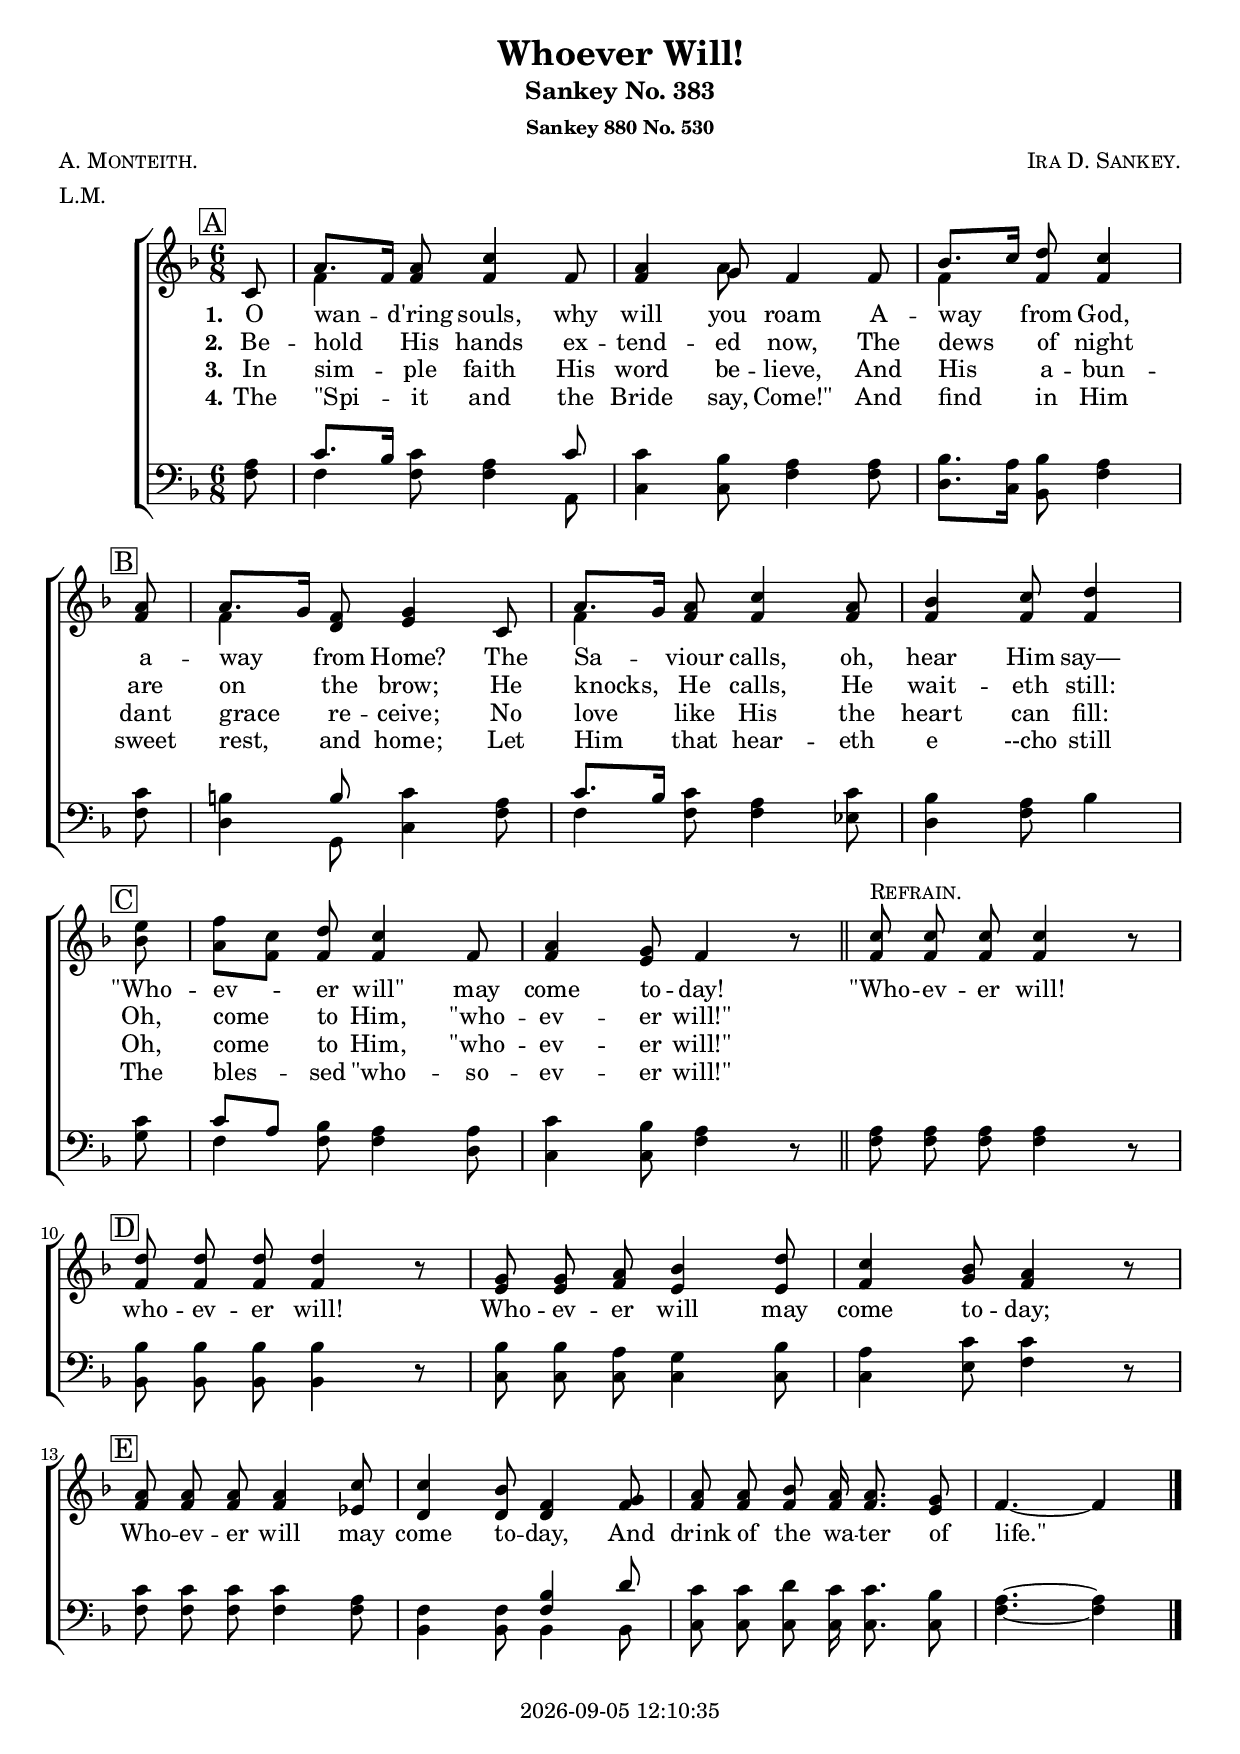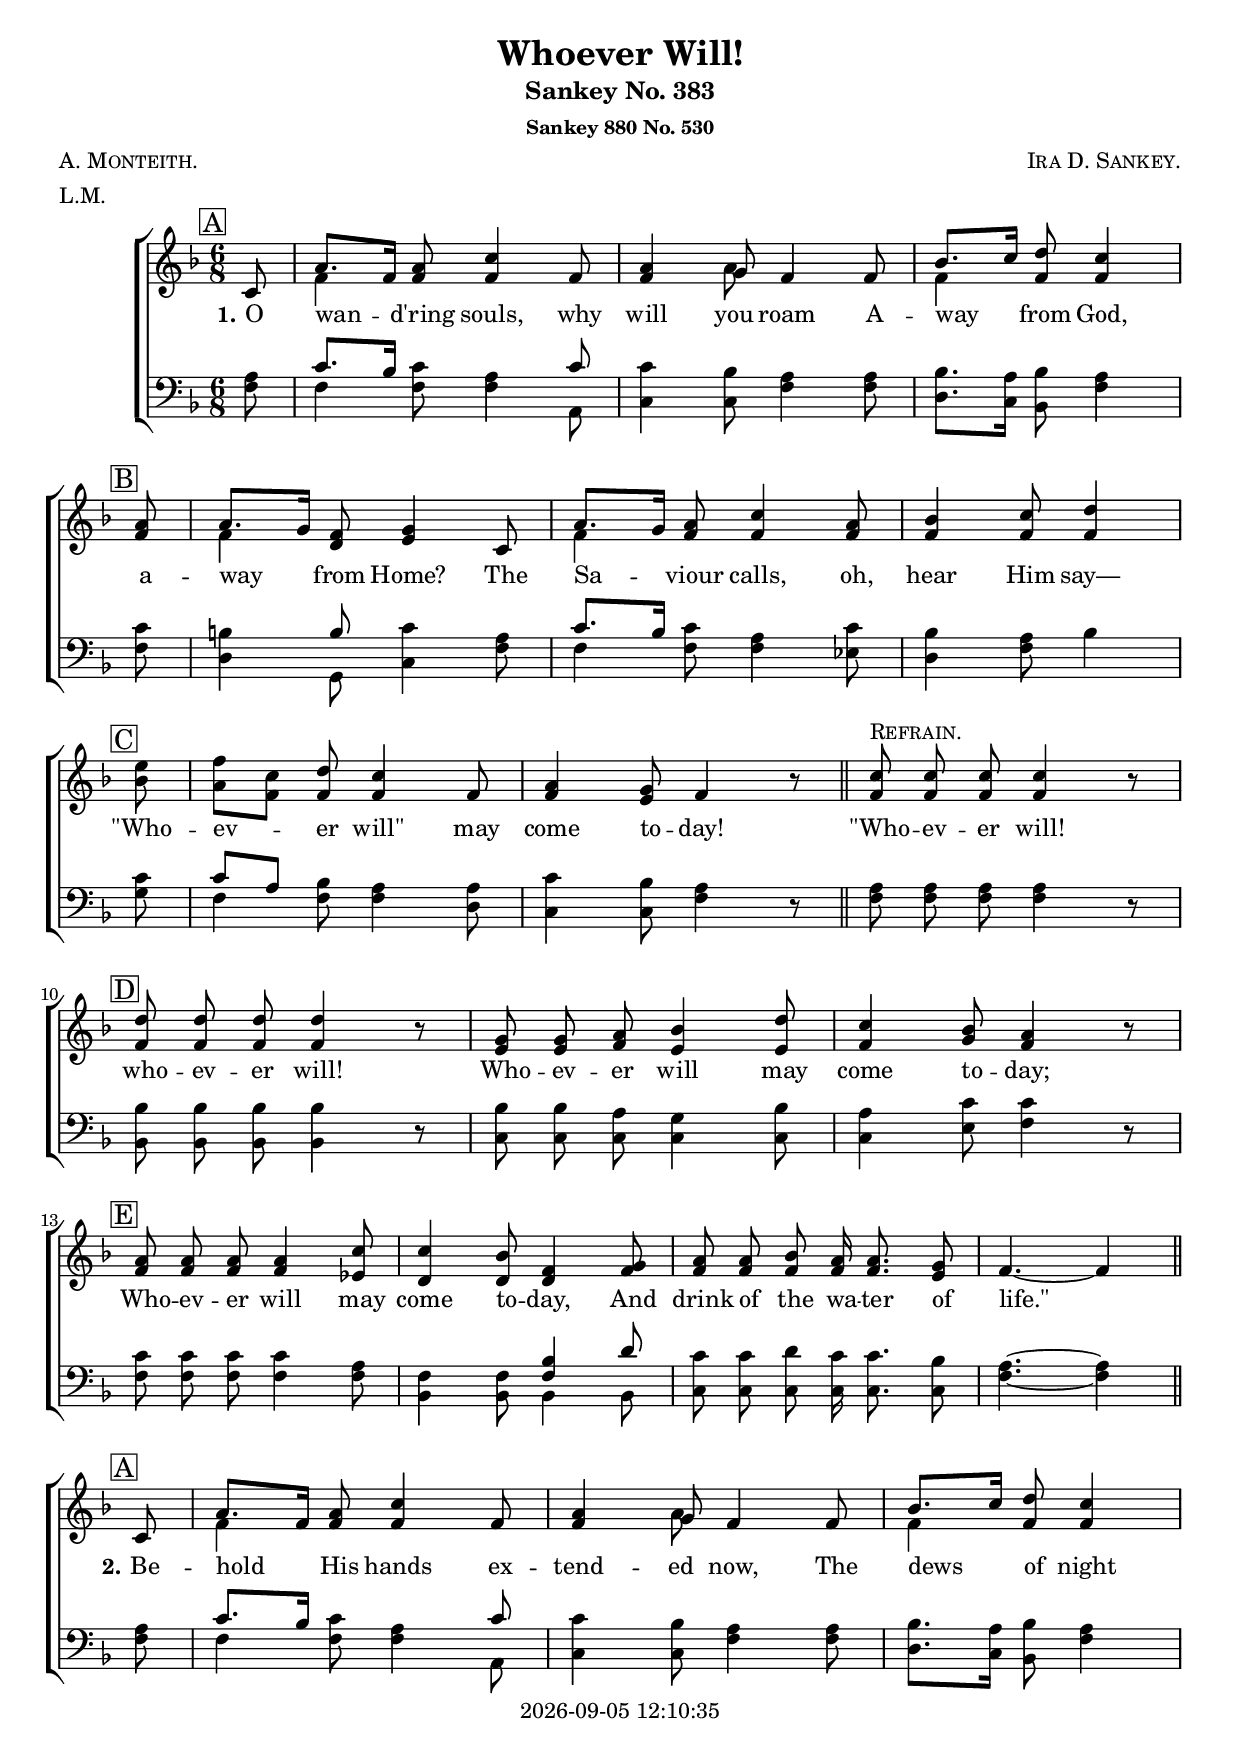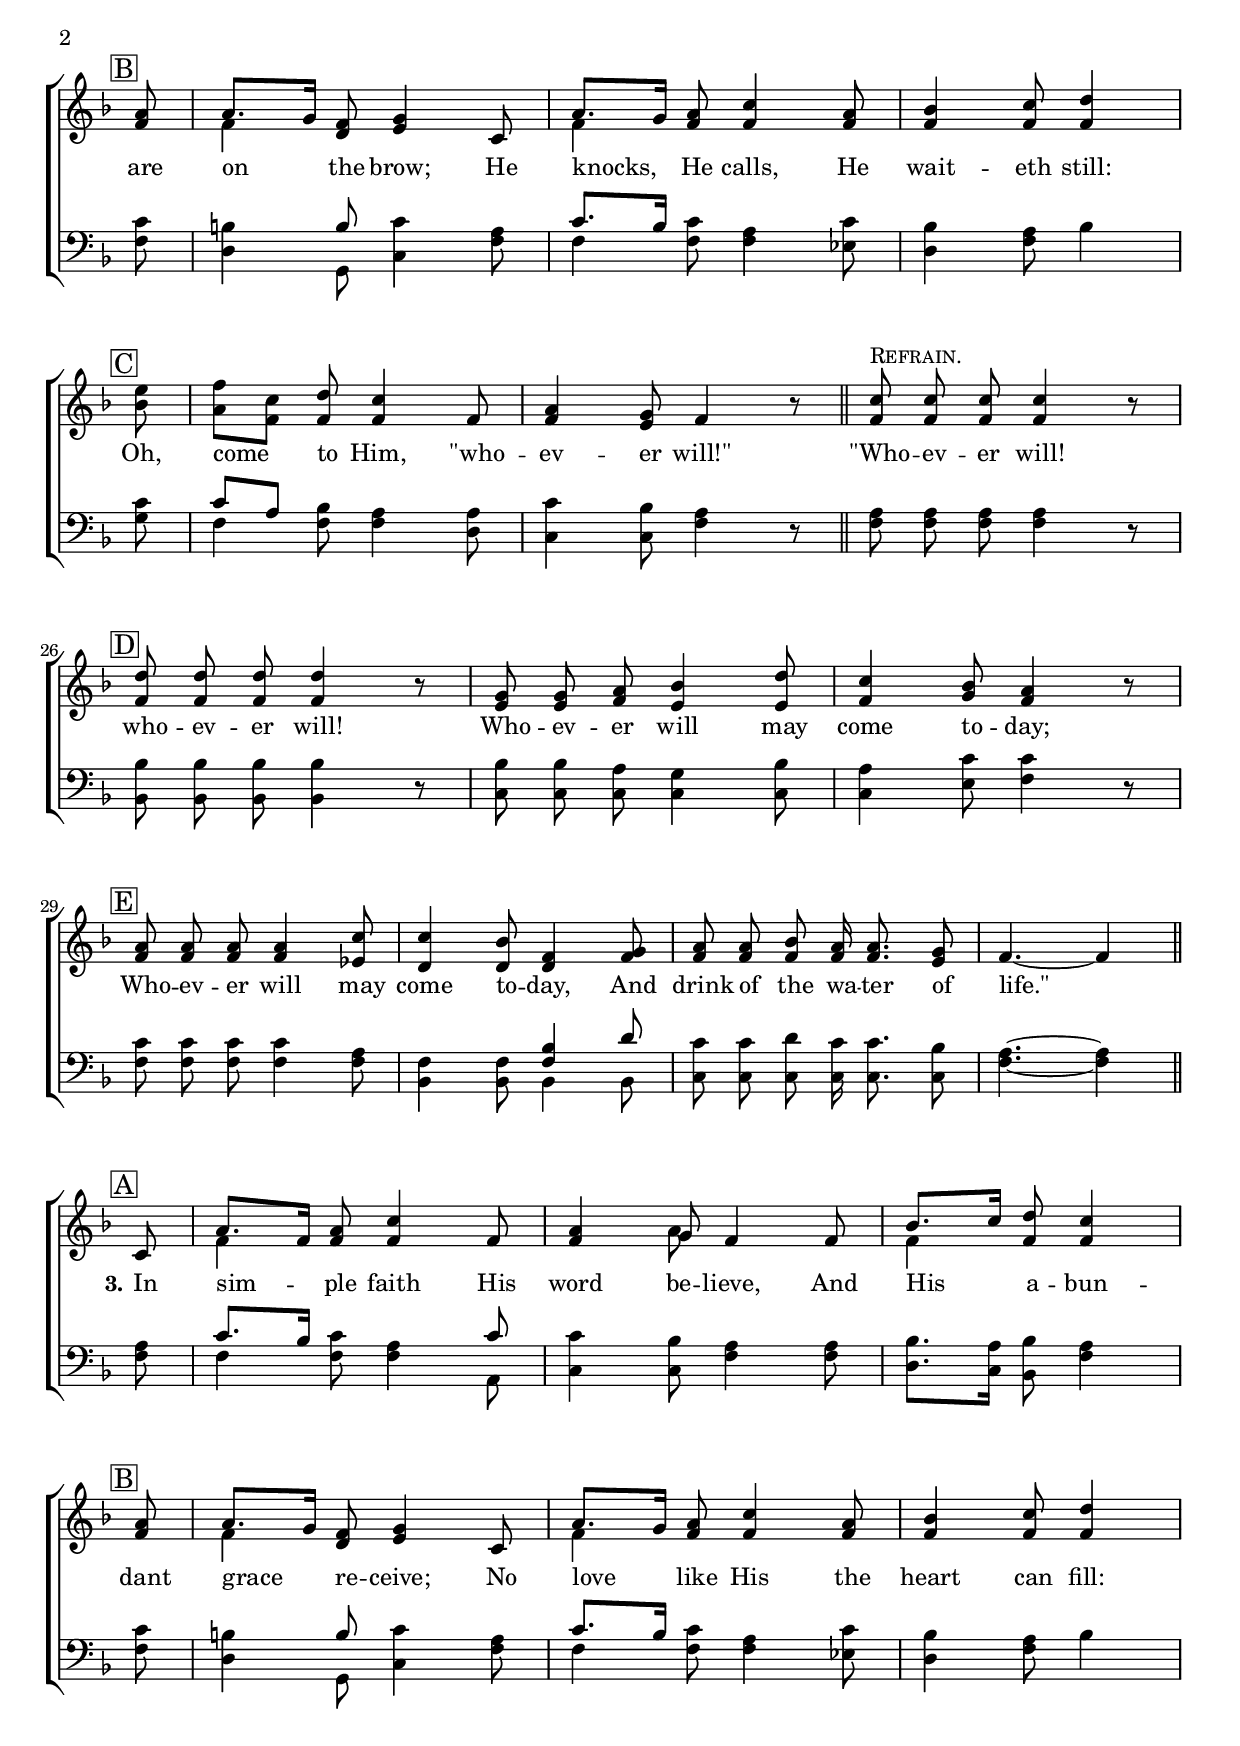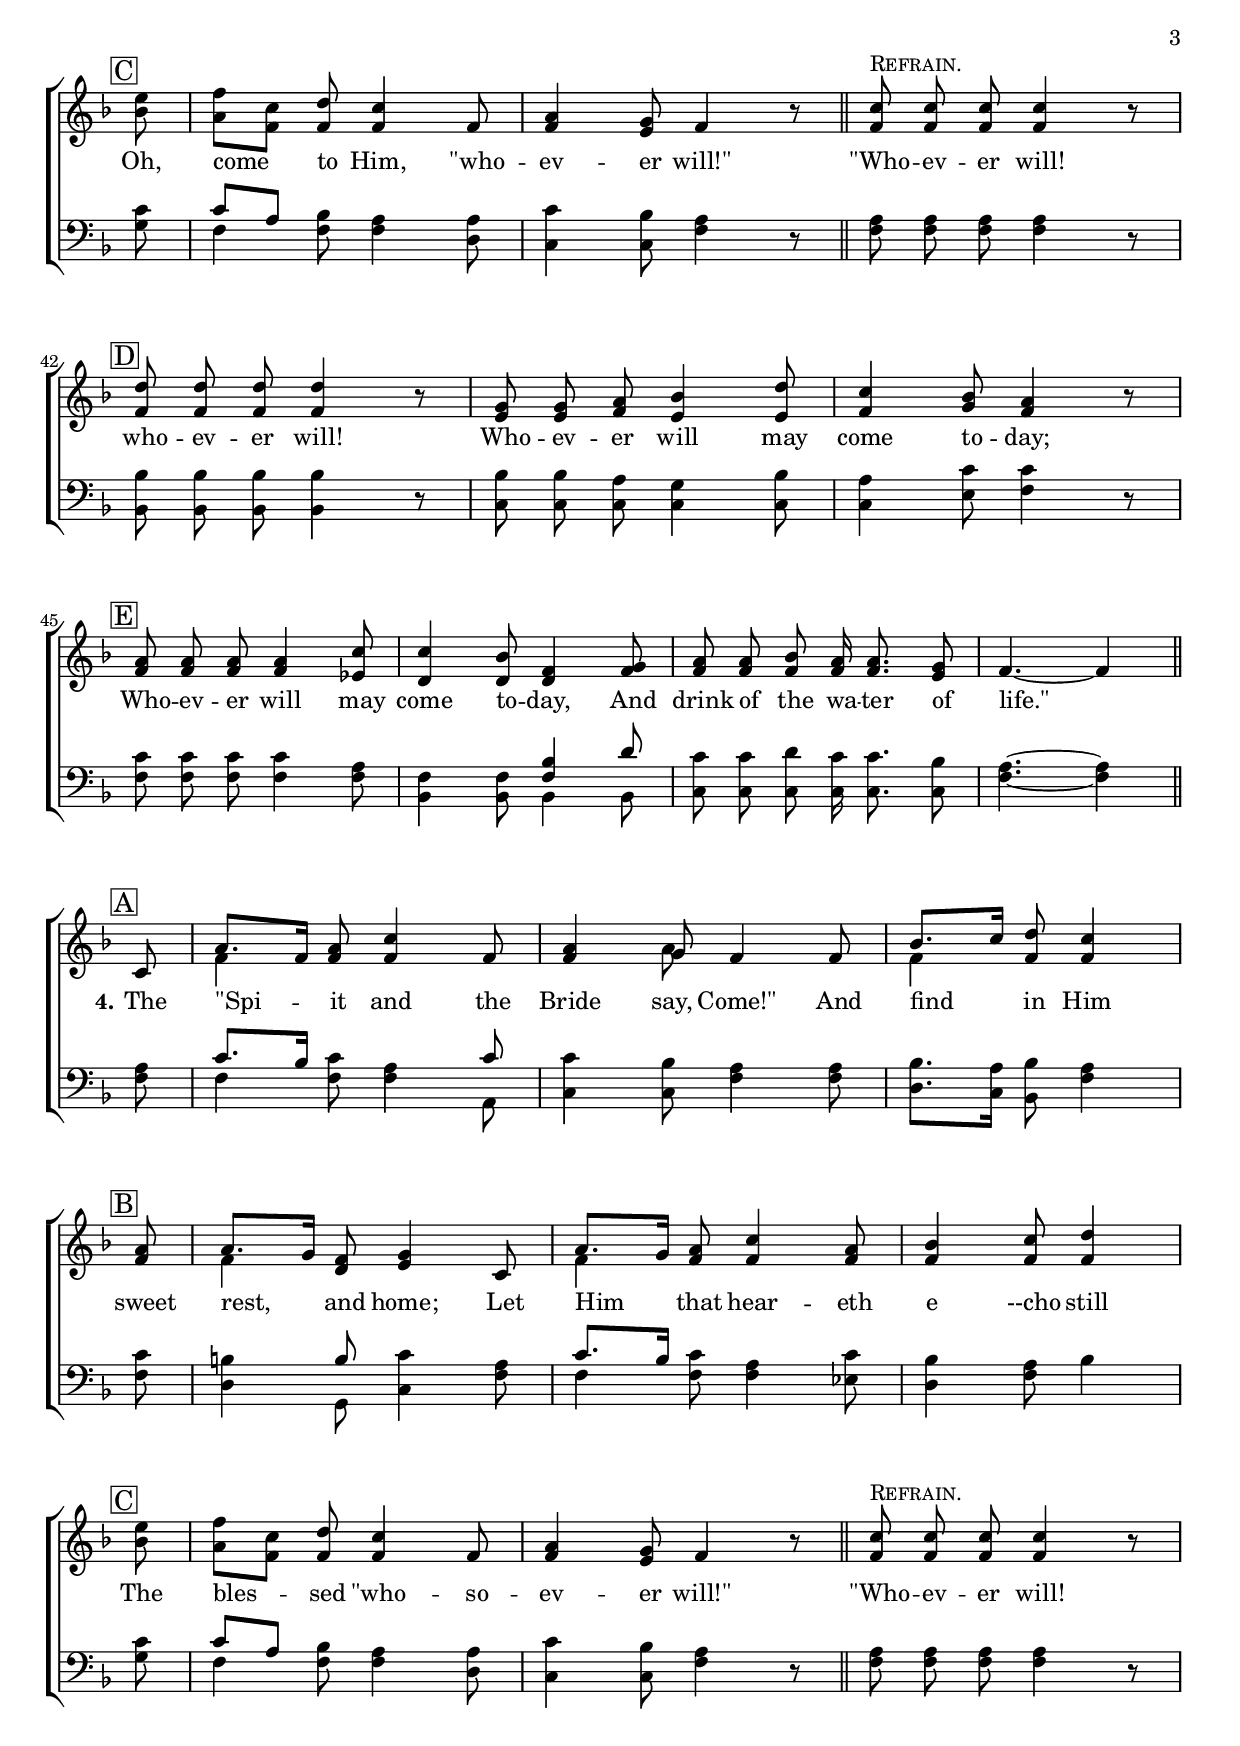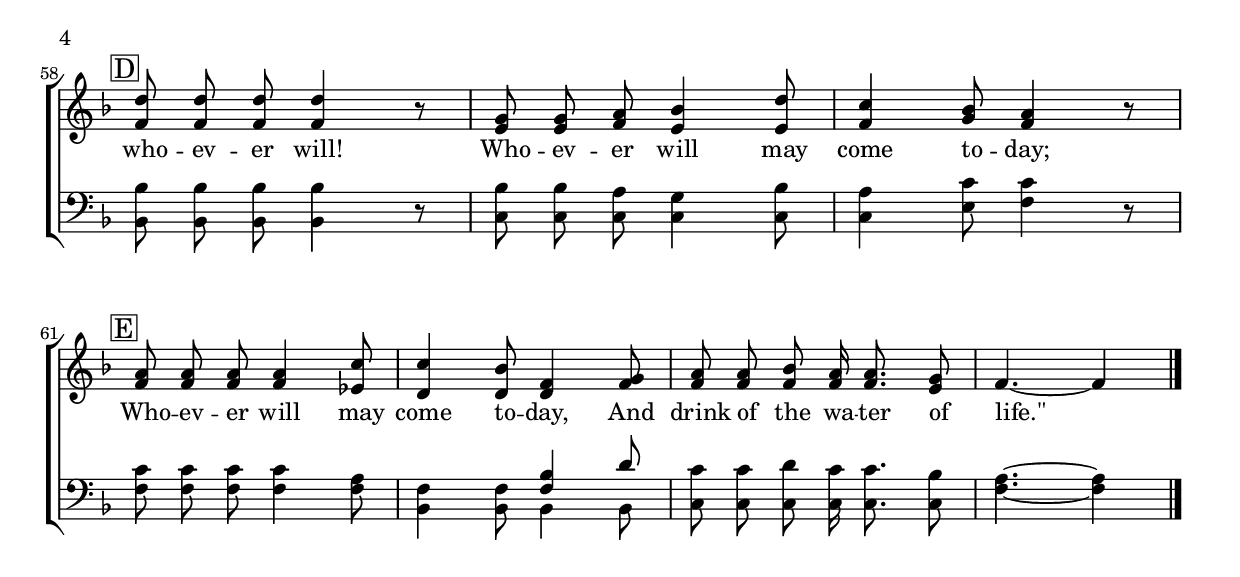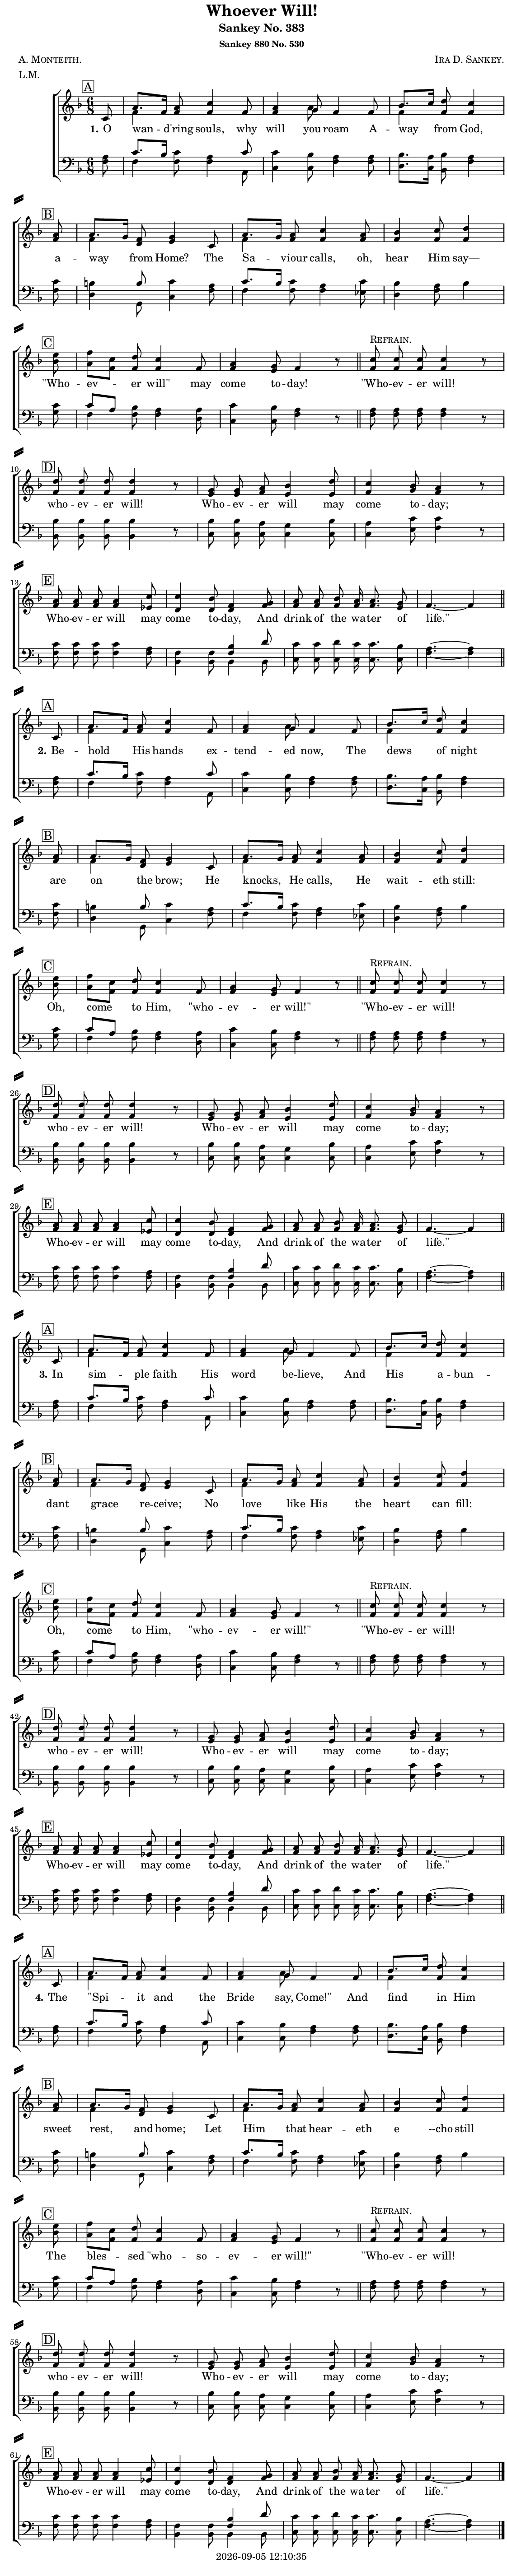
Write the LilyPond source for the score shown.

\version "2.22.1"

\include "articulate.ly"

today = #(strftime "%Y-%m-%d %H:%M:%S" (localtime (current-time)))

\header {
% centered at top
%  dedication  = "dedication"
  title       = "Whoever Will!"
  subtitle    = "Sankey No. 383"
  subsubtitle = "Sankey 880 No. 530"
%  instrument  = "instrument"
  
% arrangement of following lines:
%
%  poet    composer
%  meter   arranger
%  piece       opus

  composer    = \markup\smallCaps "Ira D. Sankey."
%  arranger    = "arranger"
%  opus        = "opus"

  poet        = \markup\smallCaps "A. Monteith."
  meter       = \markup\smallCaps "L.M."
%  piece       = \markup\smallCaps "piece"

% centered at bottom
% tagline     = "tagline" % default lilypond version
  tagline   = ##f
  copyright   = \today
}

#(set-global-staff-size 19)

global = {
  \key f \major
  \time 6/8
  \partial 8
}

RehearsalTrack = {
% \set Score.currentBarNumber = #5
  \mark \markup { \box "A" } s8 s2.*2 s4. s4
  \mark \markup { \box "B" } s8 s2.*2 s4. s4
  \mark \markup { \box "C" } s8 s2.*3
  \mark \markup { \box "D" }    s2.*3
  \mark \markup { \box "E" }    s2.*3 s4. s4
}

TempoTrack = {
  \set Score.tempoHideNote = ##t
  \tempo 4=120
}

nl = { \bar "||" \break }

soprano = \relative {
  \autoBeamOff
  c'8
  a'8.[f16] a8 c4 f,8
  a4 g8 f4 8
  bes8.[c16] d8 c4 \bar "|" \break a8
  a8.[g16] f8 g4 c,8 % B
  a'8.[g16] a8 c4 a8
  bes4 c8 d4 \bar "|" \break e8
  f8[c] d c4 f,8 % C
  a4 g8 f4 r8 \bar "||"
  c'8^\markup\smallCaps Refrain. 8 8 4 r8 \break
  d8 8 8 4 r8 % D
  g,8 8 a bes4 d8
  c4 bes8 a4 r8 \break
  a8 8 8 4 c8 % E
  c4 bes8 f4 g8
  a8 8 bes a16 8. g8
  f4.~4
}

alto = \relative {
  \autoBeamOff
  c'8
  f4 8 4 8
  f4 a8 f4 8
  f4 8 4 8
  f4 d8 e4 c8 % B
  f4 8 4 8
  f4 8 4 bes8
  a8[f] f8 4 8 % C
  f4 e8 f4 r8
  f8 8 8 4 r8
  f8 8 8 4 r8 % D
  e8 8 f e4 8
  f4 g8 f4 r8
  f8 8 8 4 ees8 % E
  d4 8 4 f8
  f8 8 8 16 8. e8
  f4.~4
}

tenor = \relative {
  \autoBeamOff
  a8
  c8.[bes16] c8 a4 c8
  c4 bes8 a4 8
  bes8.[a16] bes8 a4 c8
  b4 8 c4 a8 % B
  c8.[bes16] c8 a4 c8
  bes4 a8 bes4 c8
  c8[a] bes a4 8 % C
  c4 bes8 a4 r8
  a8 8 8 4 r8
  bes8 8 8 4 r8 % D
  bes8 8 a g4 bes8
  a4 c8 4 r8
  c8 8 8 4 a8 % E
  f4 8 <f bes>4 d'8
  c8 8 d c16 8. bes8
  a4.~4
}

bass = \relative {
  \autoBeamOff
  f8
  f4 8 4 a,8
  c4 8 f4 8
  d8.[c16] bes8 f'4 8
  d4 g,8 c4 f8 % B
  f4 8 4 ees8
  d4 f8 bes4 g8
  f4 8 4 d8 % C
  c4 8 f4 r8
  f8 8 8 4 r8
  bes,8 8 8 4 r8 % D
  c8 8 8 4 8
  c4 e8 f4 r8
  f8 8 8 4 8 % E
  bes,4 8 4 8
  c8 8 8 16 8. 8
  f4.~4
}

nom  = {   \set ignoreMelismata = ##t }
yesm = { \unset ignoreMelismata       }

chorus = \lyricmode {
  "\"Who" -- ev -- er will! who -- ev -- er will!
  Who -- ev -- er will may come to -- day;
  Who -- ev -- er will may come to -- day,
  And drink of the wa -- ter of "life.\""
}

verses = 4

wordsOne = \lyricmode {
  \set stanza = "1."
  O wan -- d'ring souls, why will you roam
  A -- way from God, a -- way from Home?
  The Sa -- viour calls, oh, hear Him say—
  "\"Who" -- ev -- er "will\"" may come to -- day!
}
  
wordsTwo = \lyricmode {
  \set stanza = "2."
  Be -- hold His hands ex -- tend -- ed now,
  The dews of night are on the brow;
  He knocks, He calls, He wait -- eth still:
  Oh, come to Him, "\"who" -- ev -- er "will!\""
}
  
wordsThree = \lyricmode {
  \set stanza = "3."
  In sim -- ple faith His word be -- lieve,
  And His a -- bun -- dant grace re -- ceive;
  No love like His the heart can fill:
  Oh, come to Him, "\"who" -- ev -- er "will!\""
}
  
wordsFour = \lyricmode {
  \set stanza = "4."
  The "\"Spi" -- it and the Bride say, "Come!\""
  And find in Him sweet rest, and home;
  Let Him that hear -- eth e --cho still
  The bles -- sed  "\"who" -- so -- ev -- er "will!\""
}
  
wordsMidi = \lyricmode {
  \set stanza = "1."
  "O " wan "d'ring " "souls, " "why " "will " "you " "roam "
  "\nA" "way " "from " "God, " a "way " "from " "Home? "
  "\nThe " Sa "viour " "calls, " "oh, " "hear " "Him " "say— "
  "\n\"Who" ev "er " "will\" " "may " "come " to "day! "
  "\nWho" ev "er " "will! " who ev "er " "will! "
  "\nWho" ev "er " "will " "may " "come " to "day; "
  "\nWho" ev "er " "will " "may " "come " to "day, "
  "\nAnd " "drink " "of " "the " wa "ter " "of " "life.\" "

  \set stanza = "2."
  "\nBe" "hold " "His " "hands " ex tend "ed " "now, "
  "\nThe " "dews " "of " "night " "are " "on " "the " "brow; "
  "\nHe " "knocks, " "He " "calls, " "He " wait "eth " "still: "
  "\nOh, " "come " "to " "Him, " "\"who" ev "er " "will!\" "
  "\n\"Who" ev "er " "will! " who ev "er " "will! "
  "\nWho" ev "er " "will " "may " "come " to "day; "
  "\nWho" ev "er " "will " "may " "come " to "day, "
  "\nAnd " "drink " "of " "the " wa "ter " "of " "life.\" "

  \set stanza = "3."
  "\nIn " sim "ple " "faith " "His " "word " be "lieve, "
  "\nAnd " "His " a bun "dant " "grace " re "ceive; "
  "\nNo " "love " "like " "His " "the " "heart " "can " "fill: "
  "\nOh, " "come " "to " "Him, " "\"who" ev "er " "will!\" "
  "\n\"Who" ev "er " "will! " who ev "er " "will! "
  "\nWho" ev "er " "will " "may " "come " to "day; "
  "\nWho" ev "er " "will " "may " "come " to "day, "
  "\nAnd " "drink " "of " "the " wa "ter " "of " "life.\" "

  \set stanza = "4."
  "\nThe " "\"Spi" "it " "and " "the " "Bride " "say, " "Come!\" "
  "\nAnd " "find " "in " "Him " "sweet " "rest, " "and " "home; "
  "\nLet " "Him " "that " hear "eth " e"cho " "still "
  "\nThe " bles "sed "  "\"who" so ev "er " "will!\" "
  "\n\"Who" ev "er " "will! " who ev "er " "will! "
  "\nWho" ev "er " "will " "may " "come " to "day; "
  "\nWho" ev "er " "will " "may " "come " to "day, "
  "\nAnd " "drink " "of " "the " wa "ter " "of " "life.\" "
}

\book {
  \bookOutputSuffix "midi"
  \score {
%    \articulate
        \new ChoirStaff <<
                                % Soprano staff
          \new Staff = soprano
          <<
            \new Voice { \repeat unfold \verses \TempoTrack     }
            \new Voice { \global \repeat unfold \verses \soprano \bar "|." }
            \addlyrics \wordsMidi
          >>
                                % Alto staff
          \new Staff = alto
          <<
            \new Voice { \global \repeat unfold \verses { \alto \nl } \bar "|." }
          >>
                                % Tenor staff
          \new Staff = tenor
          <<
            \clef "treble_8"
            \new Voice { \global \repeat unfold \verses \tenor }
          >>
                                % Bass staff
          \new Staff = bass
          <<
            \clef "bass"
            \new Voice { \global \repeat unfold \verses \bass }
          >>
        >>
    \midi {}
  }
}

\book {
  \bookOutputSuffix "repeat"
  \score {
        \new ChoirStaff <<
                                  % Joint soprano/alto staff
          \new Staff \with { printPartCombineTexts = ##f }
          <<
            \new Voice \RehearsalTrack
            \new Voice \TempoTrack
            \new NullVoice = "aligner" \soprano
            \new Voice = "women" \partCombine { \global \soprano \bar "|." } { \global \alto }
            \new Lyrics \lyricsto "aligner" { \wordsOne \chorus }
            \new Lyrics \lyricsto "aligner"   \wordsTwo
            \new Lyrics \lyricsto "aligner"   \wordsThree
            \new Lyrics \lyricsto "aligner"   \wordsFour
          >>
                                  % Joint tenor/bass staff
          \new Staff \with { printPartCombineTexts = ##f }
          <<
            \clef "bass"
            \new Voice = "men" \partCombine { \global \tenor } { \global \bass }
          >>
        >>
    \layout {
      indent = 1.5\cm
      \pointAndClickOff
      \context {
        \Staff \RemoveAllEmptyStaves
      }
    }
  }
}

\book {
  \bookOutputSuffix "single"
  \score {
        \new ChoirStaff <<
                                  % Joint soprano/alto staff
          \new Staff \with { printPartCombineTexts = ##f }
          <<
            \new Voice { \repeat unfold \verses \RehearsalTrack }
            \new Voice { \repeat unfold \verses \TempoTrack }
            \new NullVoice = "aligner" { \repeat unfold \verses \soprano }
            \new Voice = "women" \partCombine { \global \repeat unfold \verses \soprano \bar "|." }
                                               { \global \repeat unfold \verses { \alto \nl } \bar "|." }
            \new Lyrics \lyricsto "aligner" { \wordsOne   \chorus
                                              \wordsTwo   \chorus
                                              \wordsThree \chorus
                                              \wordsFour  \chorus
                                            }
          >>
                                  % Joint tenor/bass staff
          \new Staff \with { printPartCombineTexts = ##f }
          <<
            \clef "bass"
            \new Voice = "men" \partCombine { \global \repeat unfold \verses \tenor }
                                            { \global \repeat unfold \verses \bass }
          >>
        >>
    \layout {
      indent = 1.5\cm
      \pointAndClickOff
      \context {
        \Staff \RemoveAllEmptyStaves
      }
    }
  }
}

\book {
  \bookOutputSuffix "singlepage"
  \paper {
    top-margin = 0
    left-margin = 7
    right-margin = 1
    paper-width = 190\mm
    page-breaking = #ly:one-page-breaking
    system-system-spacing.basic-distance = #15
    system-separator-markup = \slashSeparator
  }
  \score {
        \new ChoirStaff <<
                                  % Joint soprano/alto staff
          \new Staff \with { printPartCombineTexts = ##f }
          <<
            \new Voice { \repeat unfold \verses \RehearsalTrack }
            \new Voice { \repeat unfold \verses \TempoTrack }
            \new NullVoice = "aligner" { \repeat unfold \verses \soprano }
            \new Voice = "women" \partCombine { \global \repeat unfold \verses \soprano \bar "|." }
                                               { \global \repeat unfold \verses { \alto \nl } \bar "|." }
            \new Lyrics \lyricsto "aligner" { \wordsOne   \chorus
                                              \wordsTwo   \chorus
                                              \wordsThree \chorus
                                              \wordsFour  \chorus
                                            }
          >>
                                  % Joint tenor/bass staff
          \new Staff \with { printPartCombineTexts = ##f }
          <<
            \clef "bass"
            \new Voice = "men" \partCombine { \global \repeat unfold \verses \tenor }
                                            { \global \repeat unfold \verses \bass }
          >>
        >>
    \layout {
      indent = 1.5\cm
      \pointAndClickOff
      \context {
        \Staff \RemoveAllEmptyStaves
      }
    }
  }
}
